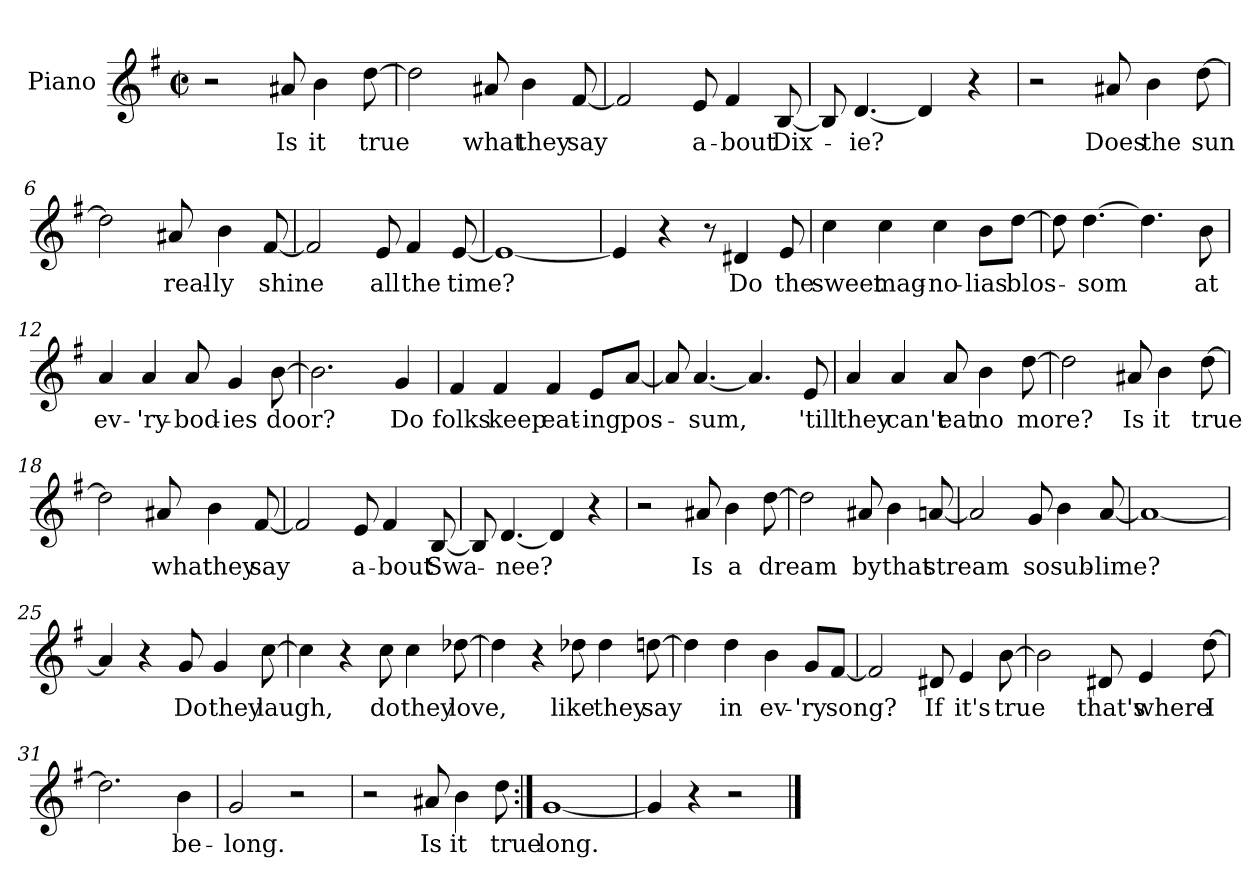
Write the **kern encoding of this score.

**kern	**text
*part1	*part1
*staff1	*staff1
*I"Piano	*
*I'Pno.	*
*clefG2	*
*k[f#]	*
*G:	*
*M2/2	*
*met(c|)	*
=1	=1
2r	.
8a#X/	Is
4b\	it
[8dd\	true
=2	=2
2dd\]	.
8a#X/	what
4b\	they
[8f#/	say
=3	=3
2f#/]	.
8e/	a-
4f#/	-bout
[8B/	Dix-
=4	=4
8B/]	.
[4.d/	-ie?
4d/]	.
4r	.
!!LO:LB:g=z
=5	=5
2r	.
8a#X/	Does
4b\	the
[8dd\	sun
=6	=6
2dd\]	.
8a#X/	real-
4b\	-ly
[8f#/	shine
=7	=7
2f#/]	.
8e/	all
4f#/	the
[8e/	time?
=8	=8
1e_	.
=9	=9
4e/]	.
4r	.
8r	.
4d#X/	Do
8e/	the
!!LO:LB:g=z
=10	=10
4cc\	sweet
4cc\	mag-
4cc\	-no-
8b\L	-lias
[8dd\J	blos-
=11	=11
8dd\]	.
[4.dd\	-som
4.dd\]	.
8b\	at
=12	=12
4a/	ev-
4a/	-'ry-
8a/	-bod-
4g/	-ies
[8b\	door?
=13	=13
2.b\]	.
4g/	Do
!!LO:LB:g=z
=14	=14
4f#/	folks
4f#/	keep
4f#/	eat-
8e/L	-ing
[8a/J	pos-
=15	=15
8a/]	.
[4.a/	-sum,
4.a/]	.
8e/	'till
=16	=16
4a/	they
4a/	can't
8a/	eat
4b\	no
[8dd\	more?
!!LO:LB:g=z
=17	=17
2dd\]	.
8a#X/	Is
4b\	it
[8dd\	true
=18	=18
2dd\]	.
8a#X/	what
4b\	they
[8f#/	say
=19	=19
2f#/]	.
8e/	a-
4f#/	-bout
[8B/	Swa-
=20	=20
8B/]	.
[4.d/	-nee?
4d/]	.
4r	.
=21	=21
2r	.
8a#X/	Is
4b\	a
[8dd\	dream
!!LO:LB:g=z
=22	=22
2dd\]	.
8a#X/	by
4b\	that
[8an/	stream
=23	=23
2a/]	.
8g/	so
4b\	sub-
[8a/	-lime?
=24	=24
1a_	.
=25	=25
4a/]	.
4r	.
8g/	Do
4g/	they
[8cc\	laugh,
!!LO:LB:g=z
=26	=26
4cc\]	.
4r	.
8cc\	do
4cc\	they
[8dd-X\	love,
=27	=27
4dd-\]	.
4r	.
8dd-\	like
4dd-\	they
[8ddn\	say
=28	=28
4dd\]	.
4dd\	in
4b\	ev-
8g/L	-'ry
[8f#/J	song?
=29	=29
2f#/]	.
8d#X/	If
4e/	it's
[8b\	true
!!LO:LB:g=z
=30	=30
2b\]	.
8d#X/	that's
4e/	where
[8dd\	I
=31	=31
2.dd\]	.
4b\	be-
=32	=32
2g/	-long.
2r	.
=33	=33
2r	.
8a#X/	Is
4b\	it
8dd\	true
=34:|!	=34:|!
[1g	long.
=35	=35
4g/]	.
4r	.
2r	.
==	==
*-	*-
